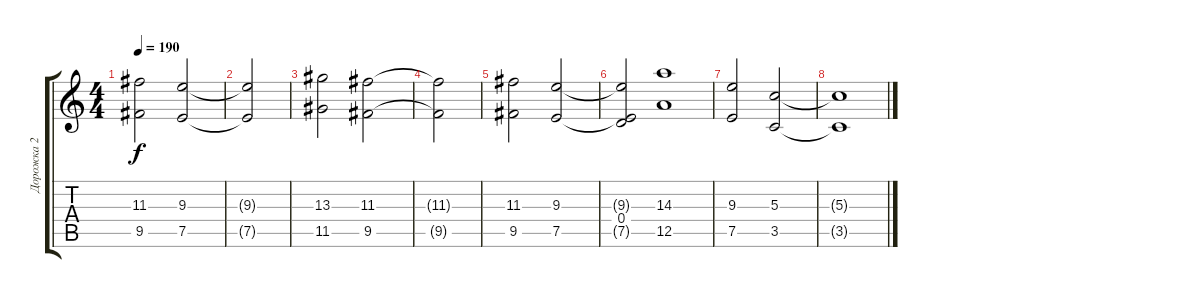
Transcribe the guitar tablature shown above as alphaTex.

\track ("Дорожка 2" "Дорожка 2") {instrument electricguitarclean}
\staff {score tabs}
\tuning (E4 B3 G3 D3 A2 E2) {hide}
\ts (4 4)
\tempo 190
\clef g2
\ks c
(11.3 9.5).2{dy f} (9.3 7.5).2 |
(9.3{t} 7.5{t}).2 |
(13.3 11.5).2 (11.3 9.5).2 |
(11.3{t} 9.5{t}).2 |
(11.3 9.5).2 (9.3 7.5).2 |
(9.3{t} 0.4 7.5{t}).2 (14.3 12.5).1 |
(9.3 7.5).2 (5.3 3.5).2 |
(5.3{t} 3.5{t}).1
